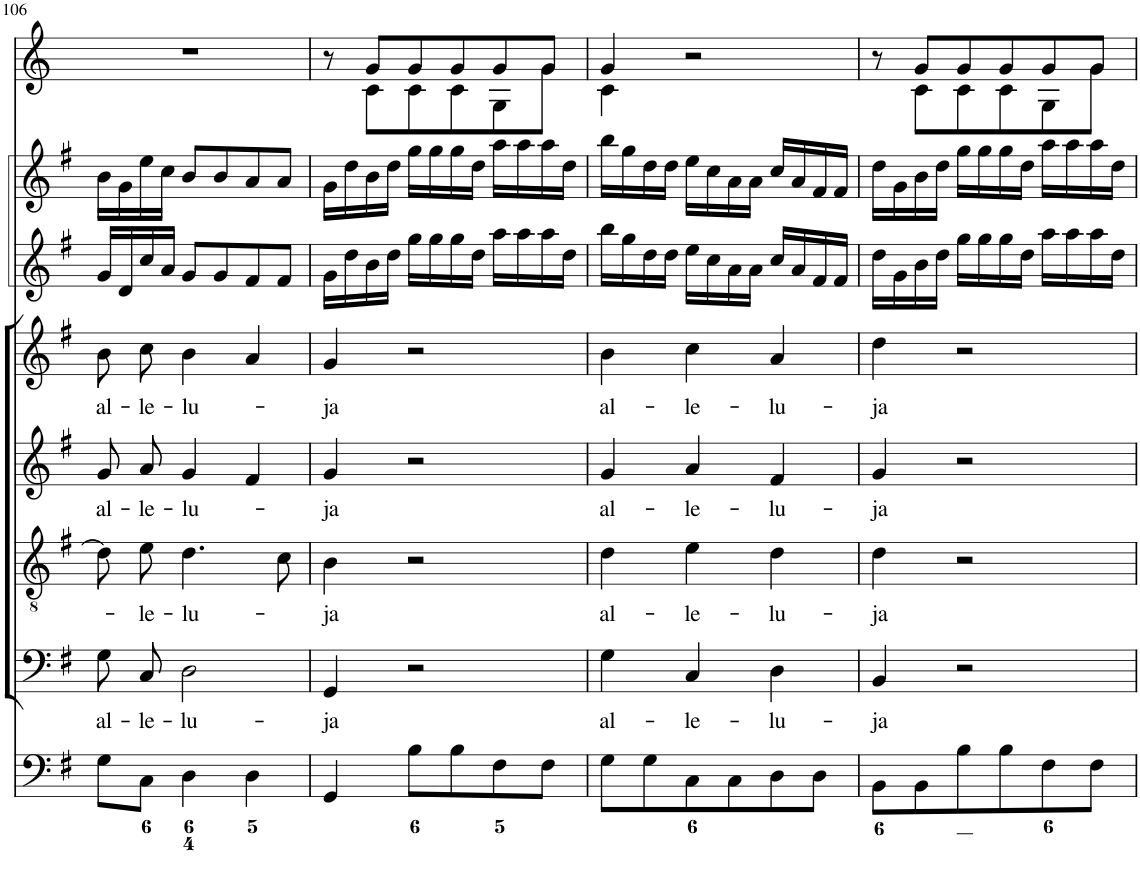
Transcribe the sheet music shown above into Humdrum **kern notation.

**kern	**kern	**text	**kern	**text	**kern	**text	**kern	**text	**kern	**kern	**kern
*part8	*part7	*part7	*part6	*part6	*part5	*part5	*part4	*part4	*part3	*part2	*part1
*staff8	*staff7	*staff7	*staff6	*staff6	*staff5	*staff5	*staff4	*staff4	*staff3	*staff2	*staff1
*I"Organ	*I"Voice	*	*I"Tenor	*	*I"Alto	*	*I"Voice	*	*I"Violin	*I"Violini	*I"Corni in G
*	*	*	*	*	*	*	*	*	*I'Vln	*I'Vln	*
!!LO:PB:g=z
*clefF4	*clefF4	*	*clefGv2	*	*clefG2	*	*clefG2	*	*clefG2	*clefG2	*clefG2
*	*	*	*	*	*	*	*	*	*	*	*Trd3c5
*k[f#]	*k[f#]	*	*k[f#]	*	*k[f#]	*	*k[f#]	*	*k[f#]	*k[f#]	*k[]
*M3/4	*M3/4	*	*M3/4	*	*M3/4	*	*M3/4	*	*M3/4	*M3/4	*M3/4
=106	=106	=106	=106	=106	=106	=106	=106	=106	=106	=106	=106
!	!	!LO:LY:b	!	!	!	!LO:LY:b	!	!LO:LY:b	!	!	!
8G\L	8G\L	al-	8d\L]	.	8g/L	al-	8b\L	al-	16g/LL	16b\LL	2.r
.	.	.	.	.	.	.	.	.	16d/	16g\	.
!	!	!LO:LY:b	!	!LO:LY:b	!	!LO:LY:b	!	!LO:LY:b	!	!	!
8C\J	8C\J	-le-	8e\J	-le-	8a/J	-le-	8cc\J	-le-	16cc/	16ee\	.
.	.	.	.	.	.	.	.	.	16a/JJ	16cc\JJ	.
!	!	!LO:LY:b	!	!LO:LY:b	!	!LO:LY:b	!	!LO:LY:b	!	!	!
4D\	2D\	-lu-	4.d\	-lu-	4g/	-lu-	4b\	-lu-	8g/L	8b/L	.
.	.	.	.	.	.	.	.	.	8g/	8b/	.
4D\	.	.	.	.	4f#/	.	4a/	.	8f#/	8a/	.
.	.	.	8c\	.	.	.	.	.	8f#/J	8a/J	.
=107	=107	=107	=107	=107	=107	=107	=107	=107	=107	=107	=107
!	!	!LO:LY:b	!	!LO:LY:b	!	!LO:LY:b	!	!LO:LY:b	!	!	!
*	*	*	*	*	*	*	*	*	*	*	*^
4GG/	4GG/	-ja	4B\	-ja	4g/	-ja	4g/	-ja	16g\LL	16g\LL	8r	8ryy
.	.	.	.	.	.	.	.	.	16dd\	16dd\	.	.
.	.	.	.	.	.	.	.	.	16b\	16b\	8g/L	8c\L
.	.	.	.	.	.	.	.	.	16dd\JJ	16dd\JJ	.	.
8B\L	2r	.	2r	.	2r	.	2r	.	16gg\LL	16gg\LL	8g/	8c\
.	.	.	.	.	.	.	.	.	16gg\	16gg\	.	.
8B\	.	.	.	.	.	.	.	.	16gg\	16gg\	8g/	8c\
.	.	.	.	.	.	.	.	.	16dd\JJ	16dd\JJ	.	.
8F#\	.	.	.	.	.	.	.	.	16aa\LL	16aa\LL	8g/	8G\
.	.	.	.	.	.	.	.	.	16aa\	16aa\	.	.
8F#\J	.	.	.	.	.	.	.	.	16aa\	16aa\	8g/J	8g\J
.	.	.	.	.	.	.	.	.	16dd\JJ	16dd\JJ	.	.
=108	=108	=108	=108	=108	=108	=108	=108	=108	=108	=108	=108	=108
!	!	!LO:LY:b	!	!LO:LY:b	!	!LO:LY:b	!	!LO:LY:b	!	!	!	!
8G\L	4G\	al-	4d\	al-	4g/	al-	4b\	al-	16bb\LL	16bb\LL	4g/	4c\
.	.	.	.	.	.	.	.	.	16gg\	16gg\	.	.
8G\	.	.	.	.	.	.	.	.	16dd\	16dd\	.	.
.	.	.	.	.	.	.	.	.	16dd\JJ	16dd\JJ	.	.
!	!	!LO:LY:b	!	!LO:LY:b	!	!LO:LY:b	!	!LO:LY:b	!	!	!	!
8C\	4C/	-le-	4e\	-le-	4a/	-le-	4cc\	-le-	16ee\LL	16ee\LL	2r	2ryy
.	.	.	.	.	.	.	.	.	16cc\	16cc\	.	.
8C\	.	.	.	.	.	.	.	.	16a\	16a\	.	.
.	.	.	.	.	.	.	.	.	16a\JJ	16a\JJ	.	.
!	!	!LO:LY:b	!	!LO:LY:b	!	!LO:LY:b	!	!LO:LY:b	!	!	!	!
8D\	4D\	-lu-	4d\	-lu-	4f#/	-lu-	4a/	-lu-	16cc/LL	16cc/LL	.	.
.	.	.	.	.	.	.	.	.	16a/	16a/	.	.
8D\J	.	.	.	.	.	.	.	.	16f#/	16f#/	.	.
.	.	.	.	.	.	.	.	.	16f#/JJ	16f#/JJ	.	.
=109	=109	=109	=109	=109	=109	=109	=109	=109	=109	=109	=109	=109
!	!	!LO:LY:b	!	!LO:LY:b	!	!LO:LY:b	!	!LO:LY:b	!	!	!	!
8BB\L	4BB/	-ja	4d\	-ja	4g/	-ja	4dd\	-ja	16dd\LL	16dd\LL	8r	8ryy
.	.	.	.	.	.	.	.	.	16g\	16g\	.	.
8BB\	.	.	.	.	.	.	.	.	16b\	16b\	8g/L	8c\L
.	.	.	.	.	.	.	.	.	16dd\JJ	16dd\JJ	.	.
8B\	2r	.	2r	.	2r	.	2r	.	16gg\LL	16gg\LL	8g/	8c\
.	.	.	.	.	.	.	.	.	16gg\	16gg\	.	.
8B\	.	.	.	.	.	.	.	.	16gg\	16gg\	8g/	8c\
.	.	.	.	.	.	.	.	.	16dd\JJ	16dd\JJ	.	.
8F#\	.	.	.	.	.	.	.	.	16aa\LL	16aa\LL	8g/	8G\
.	.	.	.	.	.	.	.	.	16aa\	16aa\	.	.
8F#\J	.	.	.	.	.	.	.	.	16aa\	16aa\	8g/J	8g\J
.	.	.	.	.	.	.	.	.	16dd\JJ	16dd\JJ	.	.
*	*	*	*	*	*	*	*	*	*	*	*v	*v
=	=	=	=	=	=	=	=	=	=	=	=
*-	*-	*-	*-	*-	*-	*-	*-	*-	*-	*-	*-
